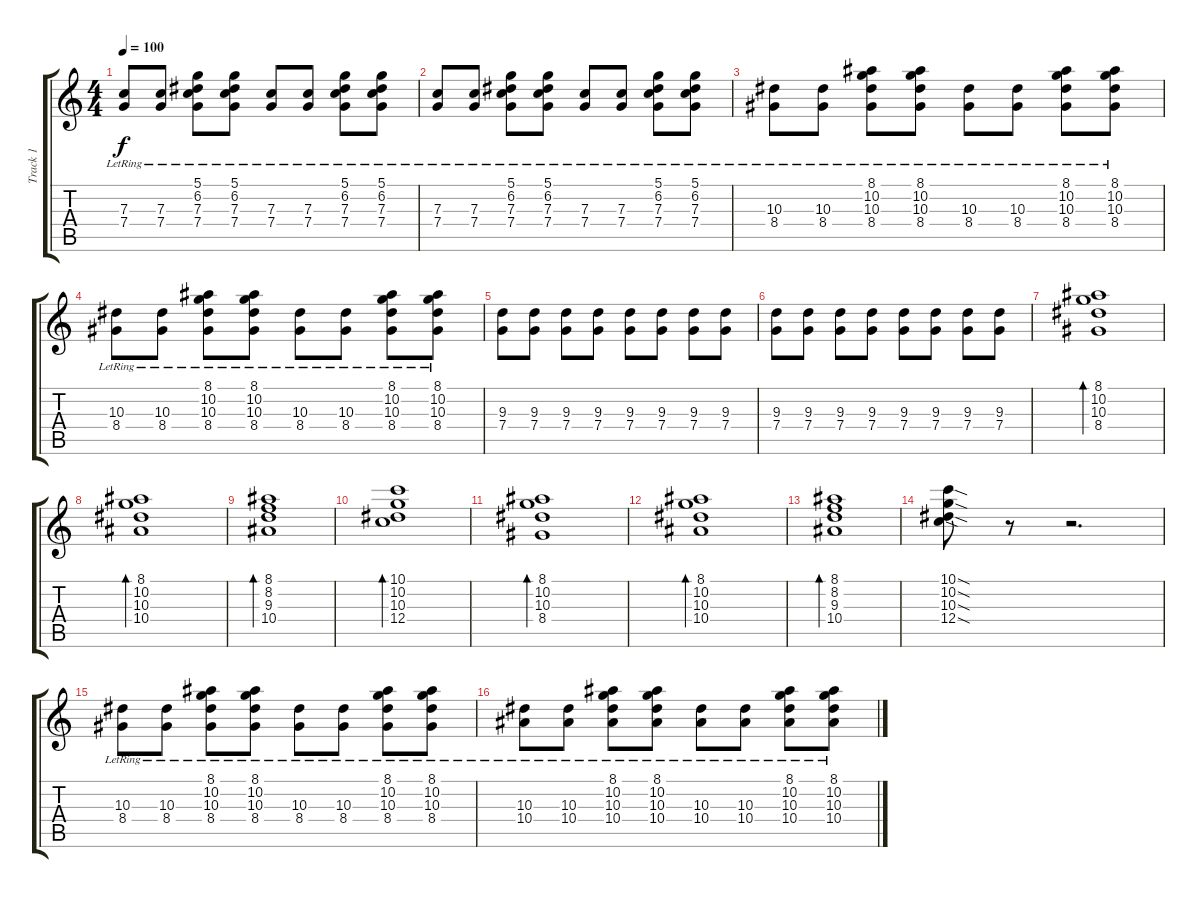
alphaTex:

\track ("Track 1" "Track 1") {instrument electricguitarclean}
\staff {score tabs}
\tuning (D4 A3 F3 C3 G2 C2) {hide}
\ts (4 4)
\tempo 100
\clef g2
\ks c
(7.3{lr} 7.4{lr}).8{dy f} (7.3{lr} 7.4{lr}).8 (5.1{lr} 6.2{lr} 7.3{lr} 7.4{lr}).8 (5.1{lr} 6.2{lr} 7.3{lr} 7.4{lr}).8 (7.3{lr} 7.4{lr}).8 (7.3{lr} 7.4{lr}).8 (5.1{lr} 6.2{lr} 7.3{lr} 7.4{lr}).8 (5.1{lr} 6.2{lr} 7.3{lr} 7.4{lr}).8 |
(7.3{lr} 7.4{lr}).8 (7.3{lr} 7.4{lr}).8 (5.1{lr} 6.2{lr} 7.3{lr} 7.4{lr}).8 (5.1{lr} 6.2{lr} 7.3{lr} 7.4{lr}).8 (7.3{lr} 7.4{lr}).8 (7.3{lr} 7.4{lr}).8 (5.1{lr} 6.2{lr} 7.3{lr} 7.4{lr}).8 (5.1{lr} 6.2{lr} 7.3{lr} 7.4{lr}).8 |
(10.3{lr} 8.4{lr}).8 (10.3{lr} 8.4{lr}).8 (8.1{lr} 10.2{lr} 10.3{lr} 8.4{lr}).8 (8.1{lr} 10.2{lr} 10.3{lr} 8.4{lr}).8 (10.3{lr} 8.4{lr}).8 (10.3{lr} 8.4{lr}).8 (8.1{lr} 10.2{lr} 10.3{lr} 8.4{lr}).8 (8.1{lr} 10.2{lr} 10.3{lr} 8.4{lr}).8 |
(10.3{lr} 8.4{lr}).8 (10.3{lr} 8.4{lr}).8 (8.1{lr} 10.2{lr} 10.3{lr} 8.4{lr}).8 (8.1{lr} 10.2{lr} 10.3{lr} 8.4{lr}).8 (10.3{lr} 8.4{lr}).8 (10.3{lr} 8.4{lr}).8 (8.1{lr} 10.2{lr} 10.3{lr} 8.4{lr}).8 (8.1{lr} 10.2{lr} 10.3{lr} 8.4{lr}).8 |
(9.3 7.4).8 (9.3 7.4).8 (9.3 7.4).8 (9.3 7.4).8 (9.3 7.4).8 (9.3 7.4).8 (9.3 7.4).8 (9.3 7.4).8 |
(9.3 7.4).8 (9.3 7.4).8 (9.3 7.4).8 (9.3 7.4).8 (9.3 7.4).8 (9.3 7.4).8 (9.3 7.4).8 (9.3 7.4).8 |
(8.1 10.2 10.3 8.4).1{bd 240 instrument electricguitarjazz} |
(8.1 10.2 10.3 10.4).1{bd 240} |
(8.1 8.2 9.3 10.4).1{bd 240} |
(10.1 10.2 10.3 12.4).1{bd 240} |
(8.1 10.2 10.3 8.4).1{bd 240} |
(8.1 10.2 10.3 10.4).1{bd 240} |
(8.1 8.2 9.3 10.4).1{bd 240} |
(10.1{sod} 10.2{sod} 10.3{sod} 12.4{sod}).8 r.8 r.2{d} |
(10.3{lr} 8.4{lr}).8{instrument electricguitarclean} (10.3{lr} 8.4{lr}).8 (8.1{lr} 10.2{lr} 10.3{lr} 8.4{lr}).8 (8.1{lr} 10.2{lr} 10.3{lr} 8.4{lr}).8 (10.3{lr} 8.4{lr}).8 (10.3{lr} 8.4{lr}).8 (8.1{lr} 10.2{lr} 10.3{lr} 8.4{lr}).8 (8.1{lr} 10.2{lr} 10.3{lr} 8.4{lr}).8 |
(10.3{lr} 10.4{lr}).8 (10.3{lr} 10.4{lr}).8 (8.1{lr} 10.2{lr} 10.3{lr} 10.4{lr}).8 (8.1{lr} 10.2{lr} 10.3{lr} 10.4{lr}).8 (10.3{lr} 10.4{lr}).8 (10.3{lr} 10.4{lr}).8 (8.1{lr} 10.2{lr} 10.3{lr} 10.4{lr}).8 (8.1{lr} 10.2{lr} 10.3{lr} 10.4{lr}).8
